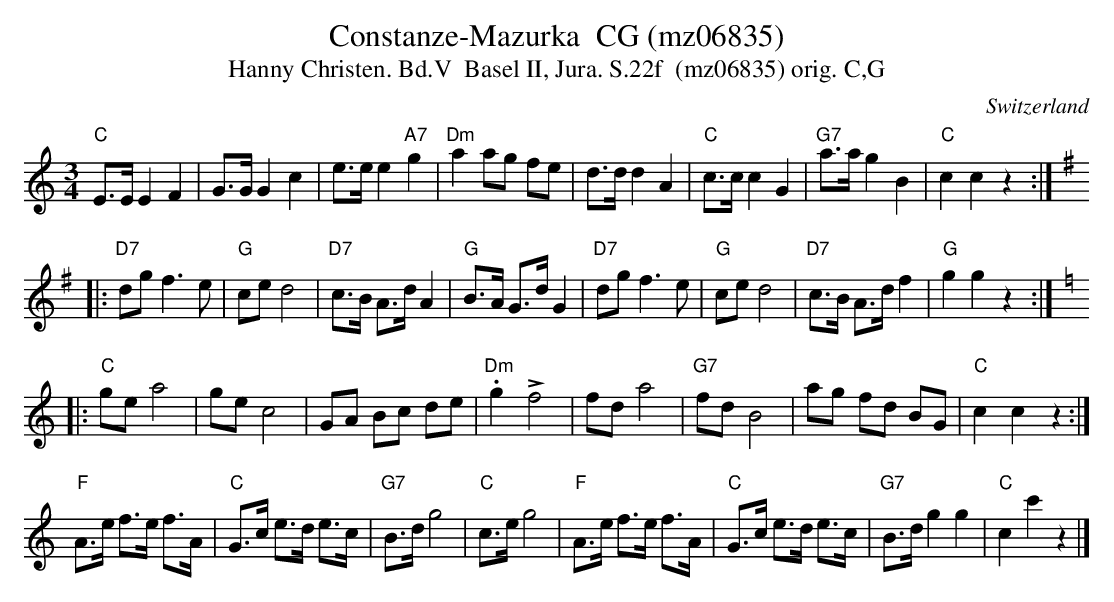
X:1
T:Constanze-Mazurka  CG (mz06835)
T:Hanny Christen. Bd.V  Basel II, Jura. S.22f  (mz06835) orig. C,G
M:3/4
L:1/8
O:Switzerland
K:C major
"C"E>EE2F2 | G>GG2c2 | e>ee2"A7"g2 | "Dm"a2ag fe | d>dd2A2 | "C"c>cc2G2 | "G7"a>a g2B2 | "C"c2c2z2 ::  [K:G]
"D7"dg f3e | "G"ced4 | "D7"c>B A>dA2 | "G"B>A G>dG2 | "D7"dg f3e | "G"ced4 | "D7"c>B A>df2 | "G"g2g2z2 :: [K:C]
"C"gea4 | gec4 | GA Bc de | "Dm".g2!>!f4 | fda4 | "G7"fdB4 | ag fd BG | "C"c2c2z2 :|
"F"A>e f>e f>A | "C"G>c e>d e>c | "G7"B>dg4 | "C"c>eg4 | "F"A>e f>e f>A | "C"G>c e>d e>c | "G7"B>d g2g2 | "C"c2c'2z2 |]
